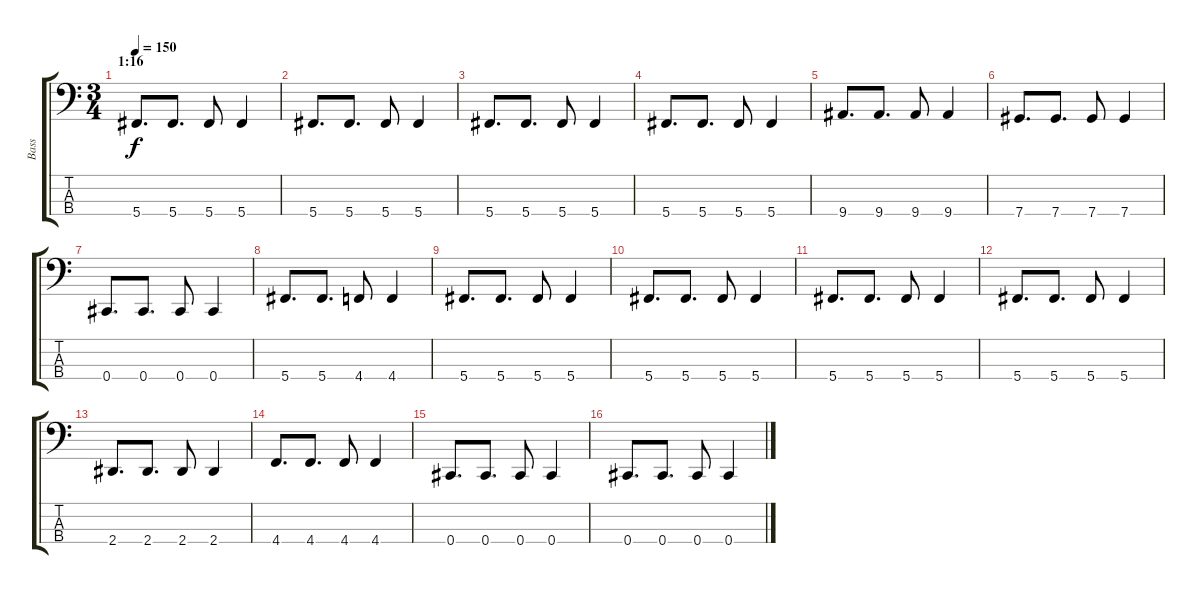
\track ("Bass" "Bass") {instrument electricbassfinger}
\staff {score tabs}
\tuning (Gb2 Db2 Ab1 Db1) {hide}
\ts (3 4)
\section ("" "1:16")
\tempo 150
\clef f4
\ks c
5.4.8{d dy f} 5.4.8{d} 5.4.8 5.4.4 |
5.4.8{d} 5.4.8{d} 5.4.8 5.4.4 |
5.4.8{d} 5.4.8{d} 5.4.8 5.4.4 |
5.4.8{d} 5.4.8{d} 5.4.8 5.4.4 |
9.4.8{d} 9.4.8{d} 9.4.8 9.4.4 |
7.4.8{d} 7.4.8{d} 7.4.8 7.4.4 |
0.4.8{d} 0.4.8{d} 0.4.8 0.4.4 |
5.4.8{d} 5.4.8{d} 4.4.8 4.4.4 |
5.4.8{d} 5.4.8{d} 5.4.8 5.4.4 |
5.4.8{d} 5.4.8{d} 5.4.8 5.4.4 |
5.4.8{d} 5.4.8{d} 5.4.8 5.4.4 |
5.4.8{d} 5.4.8{d} 5.4.8 5.4.4 |
2.4.8{d} 2.4.8{d} 2.4.8 2.4.4 |
4.4.8{d} 4.4.8{d} 4.4.8 4.4.4 |
0.4.8{d} 0.4.8{d} 0.4.8 0.4.4 |
0.4.8{d} 0.4.8{d} 0.4.8 0.4.4
